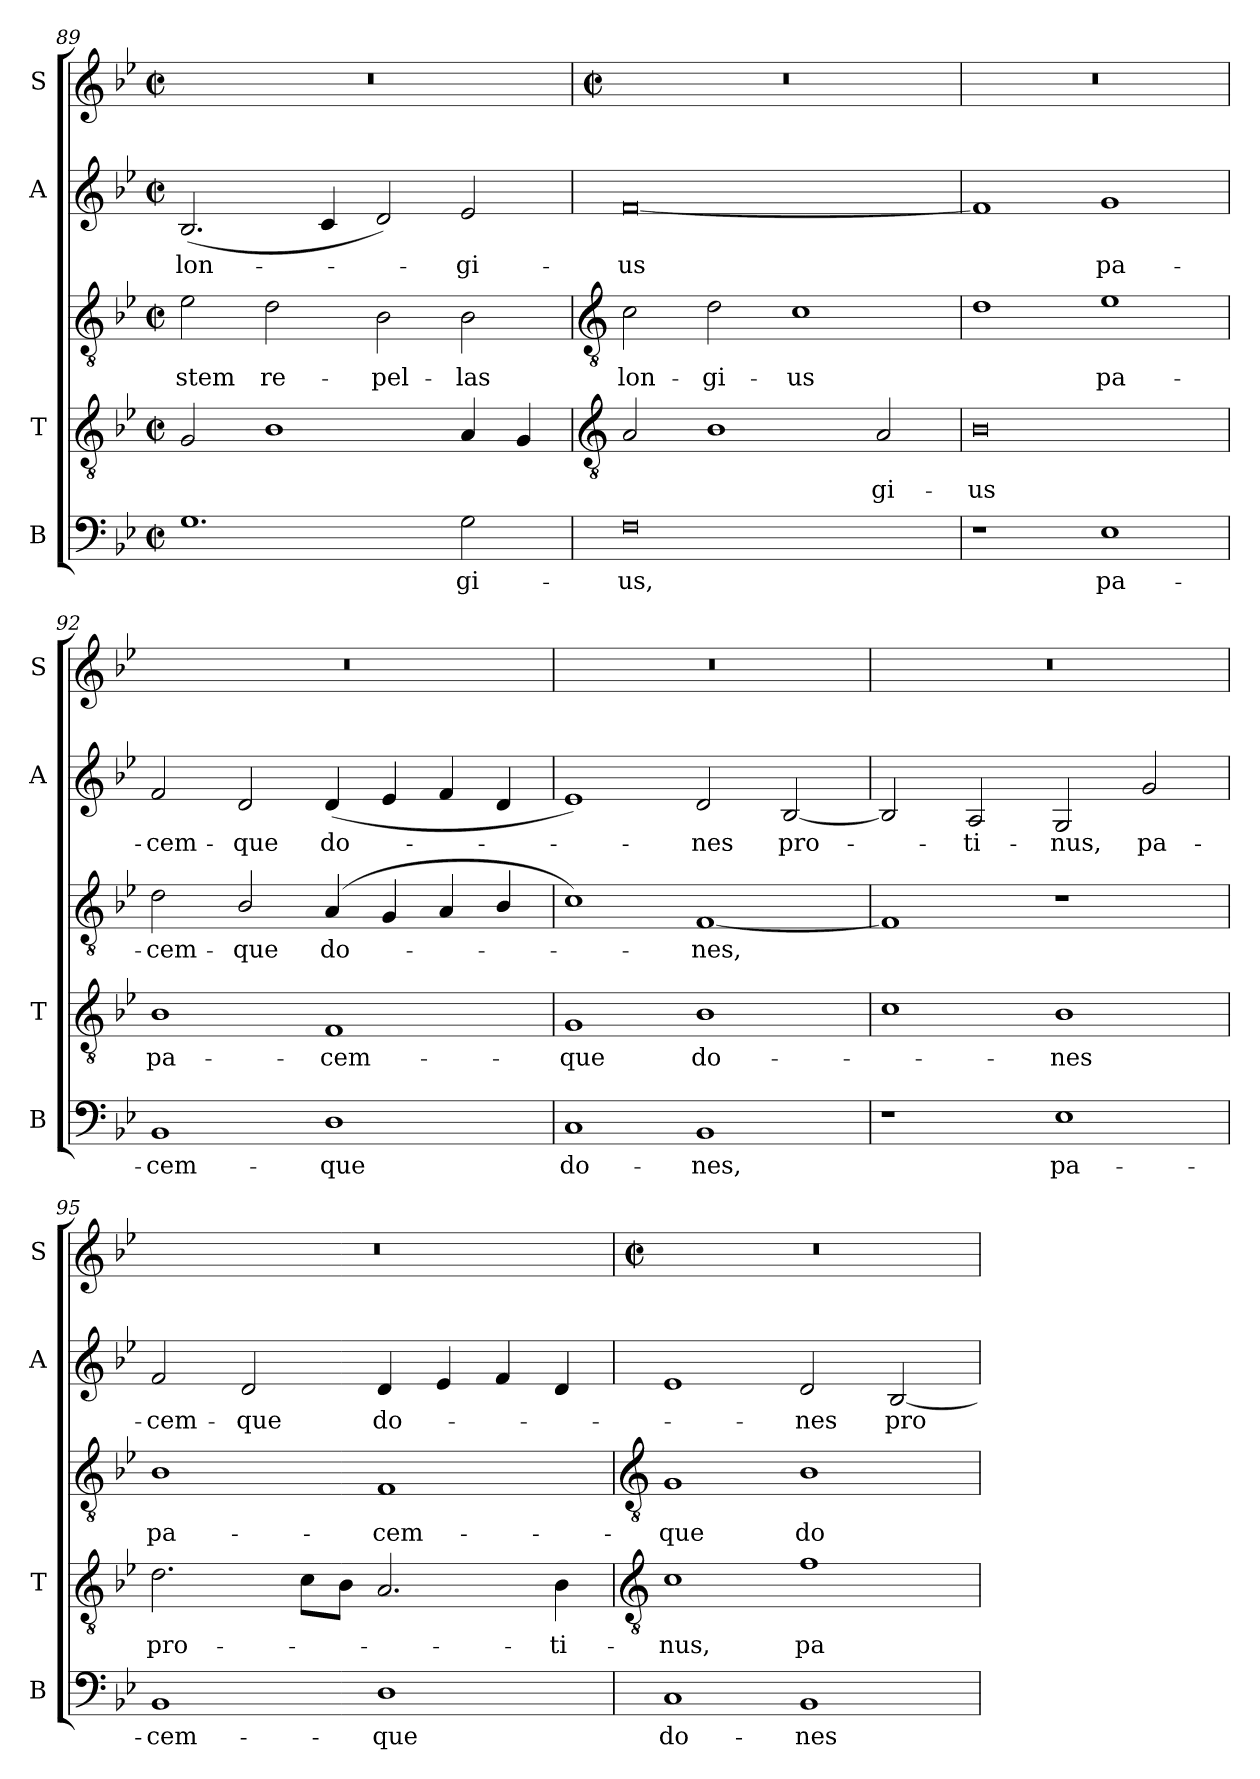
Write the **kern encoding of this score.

**kern	**text	**kern	**text	**kern	**text	**kern	**text	**kern
*part4	*part4	*part3	*part3	*part3	*part3	*part2	*part2	*part1
*staff5	*staff5	*staff4	*staff4	*staff3	*staff3	*staff2	*staff2	*staff1
*I"B	*	*I"T	*	*	*	*I"A	*	*I"S
*I'B	*	*I'T	*	*	*	*I'A	*	*I'S
*clefF4	*	*clefGv2	*	*clefGv2	*	*clefG2	*	*clefG2
*k[b-e-]	*	*k[b-e-]	*	*k[b-e-]	*	*k[b-e-]	*	*k[b-e-]
*B-:	*	*B-:	*	*B-:	*	*B-:	*	*B-:
*M4/2	*	*M4/2	*	*M4/2	*	*M4/2	*	*M4/2
*met(c|)	*	*met(c|)	*	*met(c|)	*	*met(c|)	*	*met(c|)
=89	=89	=89	=89	=89	=89	=89	=89	=89
!	!	!	!	!	!LO:LY:b	!	!LO:LY:b	!
1.G	.	2G	.	2e-	stem	(<2.B-	lon-	0r
!	!	!	!	!	!LO:LY:b	!	!	!
.	.	1B-/	.	2d	re-	.	.	.
.	.	.	.	.	.	4c	.	.
!	!	!	!	!	!LO:LY:b	!	!	!
.	.	.	.	2B-	-pel-	2d)	.	.
!	!LO:LY:b	!	!	!	!LO:LY:b	!	!LO:LY:b	!
2G	gi-	4A/	.	2B-	-las	2e-	gi-	.
.	.	4G	.	.	.	.	.	.
!!LO:LB:g=z
=90	=90	=90	=90	=90	=90	=90	=90	=90
*	*	*clefGv2	*	*clefGv2	*	*	*	*
*	*	*	*	*	*	*	*	*M4/2
*	*	*	*	*	*	*	*	*met(c|)
!	!LO:LY:b	!	!	!	!LO:LY:b	!	!LO:LY:b	!
0F	-us,	2A/	.	2c	lon-	[0f	-us	0r
!	!	!	!	!	!LO:LY:b	!	!	!
.	.	1B-/	.	2d	-gi-	.	.	.
!	!	!	!	!	!LO:LY:b	!	!	!
.	.	.	.	1c	-us	.	.	.
!	!	!	!LO:LY:b	!	!	!	!	!
.	.	2A	gi-	.	.	.	.	.
=91	=91	=91	=91	=91	=91	=91	=91	=91
!	!	!	!LO:LY:b	!	!	!	!	!
1r	.	0B-	-us	1d	.	1f]	.	0r
!	!LO:LY:b	!	!	!	!LO:LY:b	!	!LO:LY:b	!
1E-	pa-	.	.	1e-	-pa-	1g	pa-	.
=92	=92	=92	=92	=92	=92	=92	=92	=92
!	!LO:LY:b	!	!LO:LY:b	!	!LO:LY:b	!	!LO:LY:b	!
1BB-	-cem-	1B-	pa-	2d	cem-	2f	-cem-	0r
!	!	!	!	!	!LO:LY:b	!	!LO:LY:b	!
.	.	.	.	2B-/	-que	2d	-que	.
!	!LO:LY:b	!	!LO:LY:b	!	!LO:LY:b	!	!LO:LY:b	!
1D	-que	1F	-cem-	(<4A/	do-	(<4d	do-	.
.	.	.	.	4G/	.	4e-	.	.
.	.	.	.	4A/	.	4f	.	.
.	.	.	.	4B-/	.	4d	.	.
=93	=93	=93	=93	=93	=93	=93	=93	=93
!	!LO:LY:b	!	!LO:LY:b	!	!	!	!	!
1C	do-	1G	que	1c)	.	1e-)	.	0r
!	!LO:LY:b	!	!LO:LY:b	!	!LO:LY:b	!	!LO:LY:b	!
1BB-	-nes,	1B-	do-	[1F	-nes,	2d	nes	.
!	!	!	!	!	!	!	!LO:LY:b	!
.	.	.	.	.	.	[2B-	pro-	.
=94	=94	=94	=94	=94	=94	=94	=94	=94
1r	.	1c	.	1F]	.	2B-]	.	0r
!	!	!	!	!	!	!	!LO:LY:b	!
.	.	.	.	.	.	2A	ti-	.
!	!LO:LY:b	!	!LO:LY:b	!	!	!	!LO:LY:b	!
1E-	pa-	1B-	nes	1r	.	2G	-nus,	.
!	!	!	!	!	!	!	!LO:LY:b	!
.	.	.	.	.	.	2g	pa-	.
=95	=95	=95	=95	=95	=95	=95	=95	=95
!	!LO:LY:b	!	!LO:LY:b	!	!LO:LY:b	!	!LO:LY:b	!
1BB-	-cem-	2.d	-pro-	1B-	pa-	2f	-cem-	0r
!	!	!	!	!	!	!	!LO:LY:b	!
.	.	.	.	.	.	2d	-que	.
.	.	8cL	.	.	.	.	.	.
.	.	8B-J	.	.	.	.	.	.
!	!LO:LY:b	!	!	!	!LO:LY:b	!	!LO:LY:b	!
1D	-que	2.A	.	1F	-cem-	4d	do-	.
.	.	.	.	.	.	4e-	.	.
.	.	.	.	.	.	4f	.	.
!	!	!	!LO:LY:b	!	!	!	!	!
.	.	4B-	ti-	.	.	4d	.	.
!!LO:LB:g=z
=96	=96	=96	=96	=96	=96	=96	=96	=96
*	*	*clefGv2	*	*clefGv2	*	*	*	*
*	*	*	*	*	*	*	*	*M4/2
*	*	*	*	*	*	*	*	*met(c|)
!	!LO:LY:b	!	!LO:LY:b	!	!LO:LY:b	!	!	!
1C	do-	1c	nus,	1G	-que	1e-	.	0r
!	!LO:LY:b	!	!LO:LY:b	!	!LO:LY:b	!	!LO:LY:b	!
1BB-	-nes	1f	pa-	1B-	do-	2d	nes	.
!	!	!	!	!	!	!	!LO:LY:b	!
.	.	.	.	.	.	[2B-	pro-	.
=	=	=	=	=	=	=	=	=
*-	*-	*-	*-	*-	*-	*-	*-	*-
